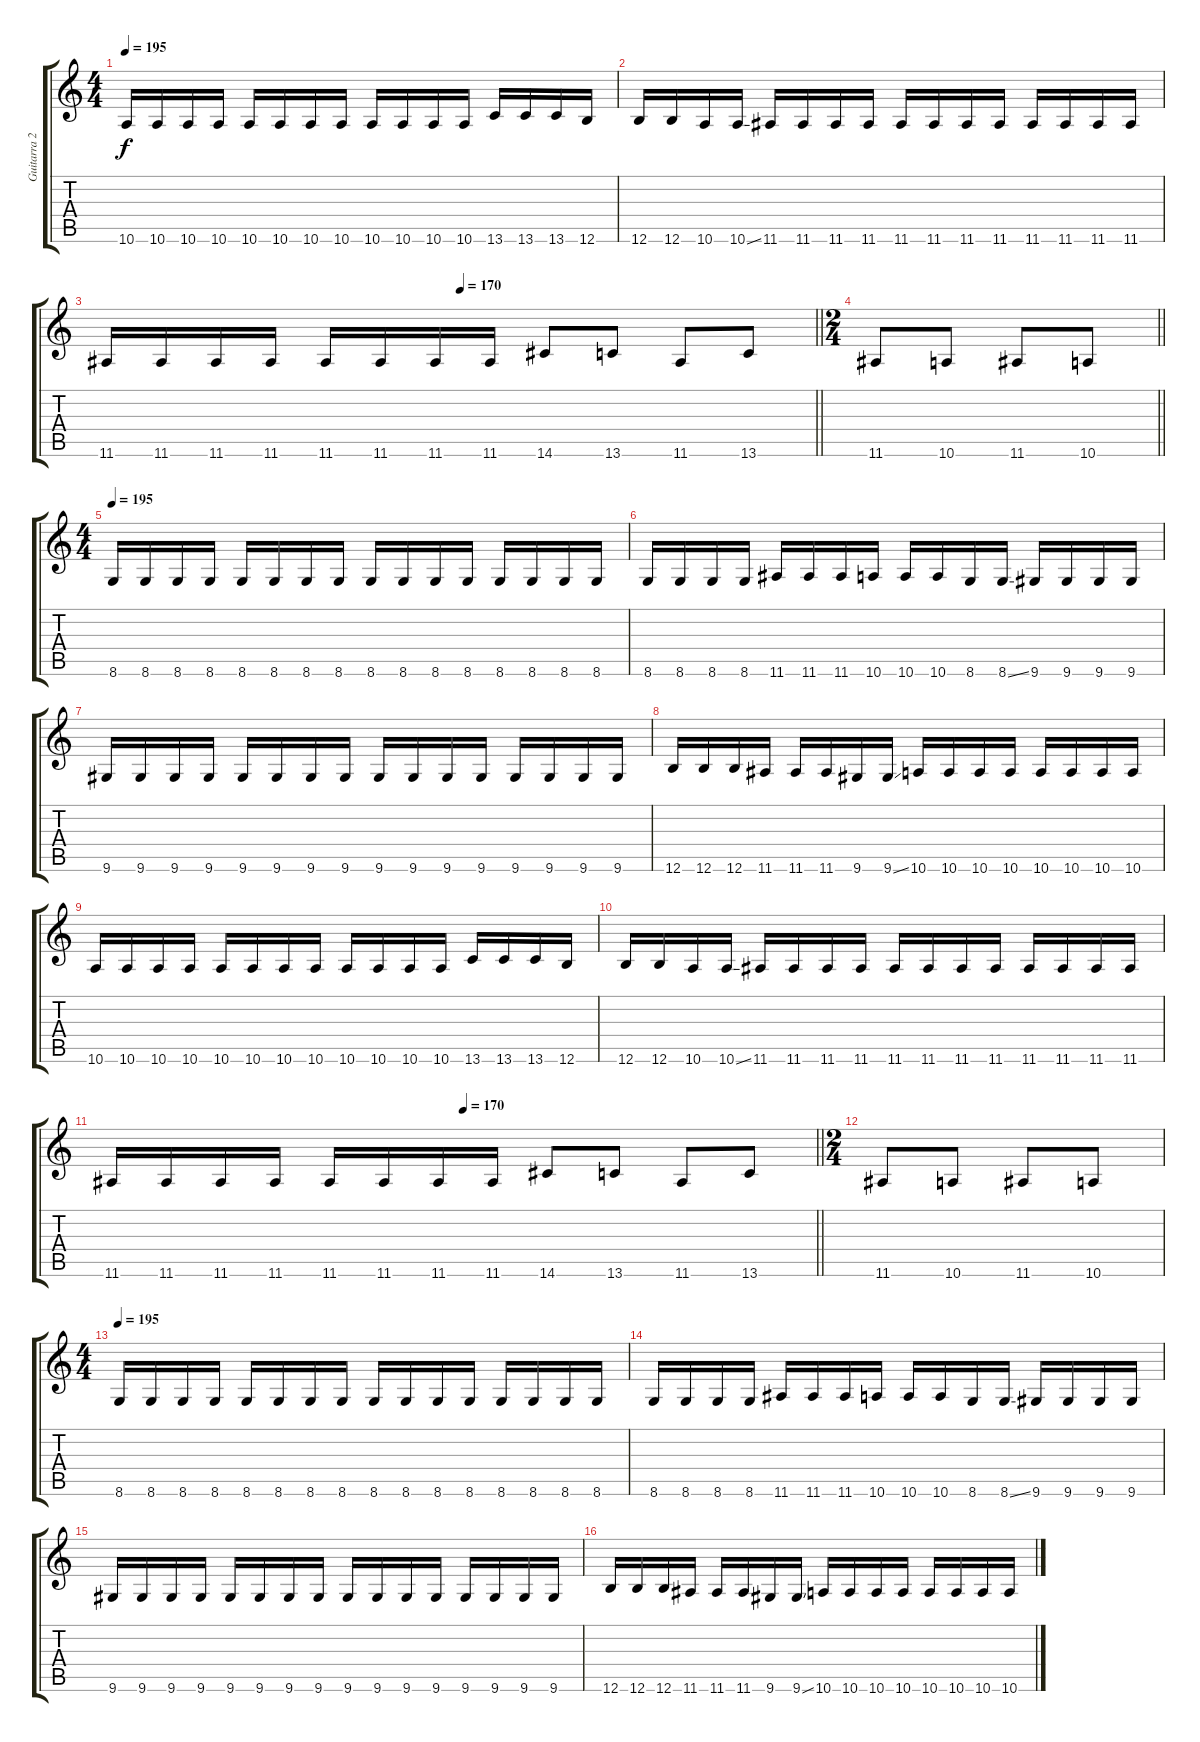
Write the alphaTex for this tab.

\track ("Guitarra 2" "Guitarra 2") {instrument distortionguitar}
\staff {score tabs}
\tuning (B3 Gb3 D3 A2 E2 B1) {hide}
\ts (4 4)
\tempo 195
\clef g2
\ks c
10.6.16{dy f} 10.6.16 10.6.16 10.6.16 10.6.16 10.6.16 10.6.16 10.6.16 10.6.16 10.6.16 10.6.16 10.6.16 13.6.16 13.6.16 13.6.16 12.6.16 |
12.6.16 12.6.16 10.6.16 10.6{ss}.16 11.6.16 11.6.16 11.6.16 11.6.16 11.6.16 11.6.16 11.6.16 11.6.16 11.6.16 11.6.16 11.6.16 11.6.16 |
\tempo (170 0.5)
\barLineRight lightlight
11.6.16 11.6.16 11.6.16 11.6.16 11.6.16 11.6.16 11.6.16 11.6.16 14.6.8 13.6.8 11.6.8 13.6.8 |
\ts (2 4)
\barLineRight lightlight
11.6.8 10.6.8 11.6.8 10.6.8 |
\ts (4 4)
\tempo 195
8.6.16 8.6.16 8.6.16 8.6.16 8.6.16 8.6.16 8.6.16 8.6.16 8.6.16 8.6.16 8.6.16 8.6.16 8.6.16 8.6.16 8.6.16 8.6.16 |
8.6.16 8.6.16 8.6.16 8.6.16 11.6.16 11.6.16 11.6.16 10.6.16 10.6.16 10.6.16 8.6.16 8.6{ss}.16 9.6.16 9.6.16 9.6.16 9.6.16 |
9.6.16 9.6.16 9.6.16 9.6.16 9.6.16 9.6.16 9.6.16 9.6.16 9.6.16 9.6.16 9.6.16 9.6.16 9.6.16 9.6.16 9.6.16 9.6.16 |
12.6.16 12.6.16 12.6.16 11.6.16 11.6.16 11.6.16 9.6.16 9.6{ss}.16 10.6.16 10.6.16 10.6.16 10.6.16 10.6.16 10.6.16 10.6.16 10.6.16 |
10.6.16 10.6.16 10.6.16 10.6.16 10.6.16 10.6.16 10.6.16 10.6.16 10.6.16 10.6.16 10.6.16 10.6.16 13.6.16 13.6.16 13.6.16 12.6.16 |
12.6.16 12.6.16 10.6.16 10.6{ss}.16 11.6.16 11.6.16 11.6.16 11.6.16 11.6.16 11.6.16 11.6.16 11.6.16 11.6.16 11.6.16 11.6.16 11.6.16 |
\tempo (170 0.5)
\barLineRight lightlight
11.6.16 11.6.16 11.6.16 11.6.16 11.6.16 11.6.16 11.6.16 11.6.16 14.6.8 13.6.8 11.6.8 13.6.8 |
\ts (2 4)
11.6.8 10.6.8 11.6.8 10.6.8 |
\ts (4 4)
\tempo 195
8.6.16 8.6.16 8.6.16 8.6.16 8.6.16 8.6.16 8.6.16 8.6.16 8.6.16 8.6.16 8.6.16 8.6.16 8.6.16 8.6.16 8.6.16 8.6.16 |
8.6.16 8.6.16 8.6.16 8.6.16 11.6.16 11.6.16 11.6.16 10.6.16 10.6.16 10.6.16 8.6.16 8.6{ss}.16 9.6.16 9.6.16 9.6.16 9.6.16 |
9.6.16 9.6.16 9.6.16 9.6.16 9.6.16 9.6.16 9.6.16 9.6.16 9.6.16 9.6.16 9.6.16 9.6.16 9.6.16 9.6.16 9.6.16 9.6.16 |
12.6.16 12.6.16 12.6.16 11.6.16 11.6.16 11.6.16 9.6.16 9.6{ss}.16 10.6.16 10.6.16 10.6.16 10.6.16 10.6.16 10.6.16 10.6.16 10.6.16
